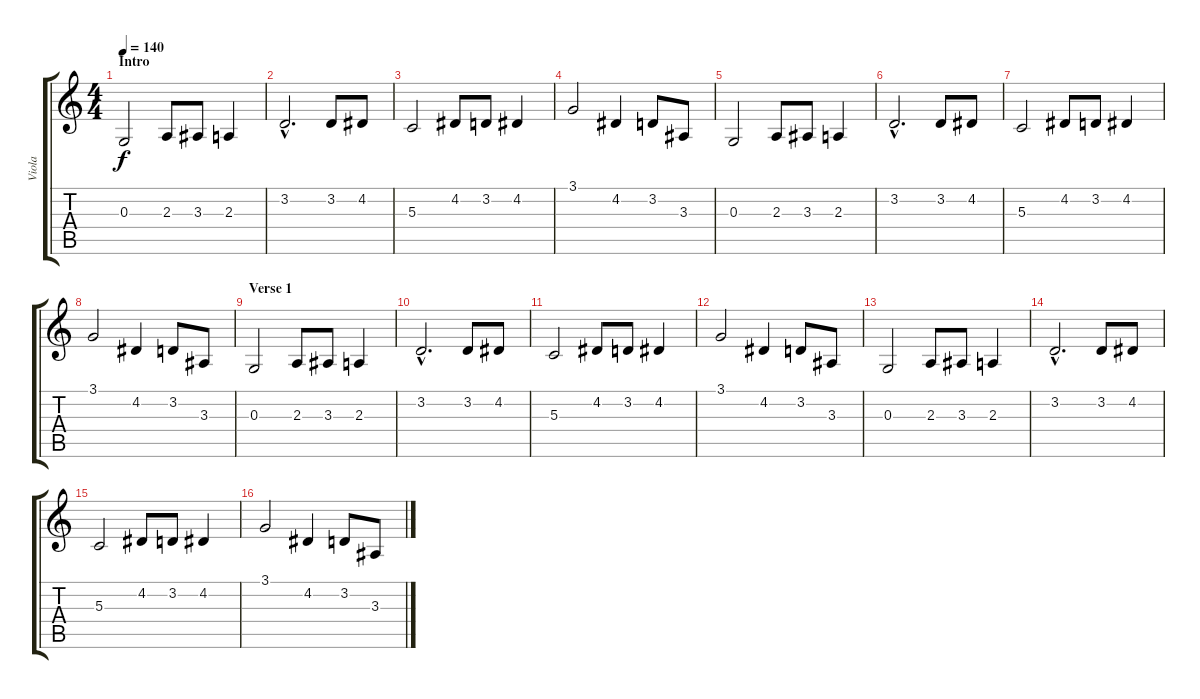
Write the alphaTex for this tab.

\track ("Viola" "Viola") {instrument viola}
\staff {score tabs}
\tuning (E4 B3 G3 D3 A2 E2) {hide}
\ts (4 4)
\section ("" "Intro")
\tempo 140
\clef g2
\ks c
0.3.2{dy f instrument viola} 2.3.8 3.3.8 2.3.4 |
3.2{hac}.2{d} 3.2.8 4.2.8 |
5.3.2 4.2.8 3.2.8 4.2.4 |
3.1.2 4.2.4 3.2.8 3.3.8 |
0.3.2 2.3.8 3.3.8 2.3.4 |
3.2{hac}.2{d} 3.2.8 4.2.8 |
5.3.2 4.2.8 3.2.8 4.2.4 |
3.1.2 4.2.4 3.2.8 3.3.8 |
\section ("" "Verse 1")
0.3.2 2.3.8 3.3.8 2.3.4 |
3.2{hac}.2{d} 3.2.8 4.2.8 |
5.3.2 4.2.8 3.2.8 4.2.4 |
3.1.2 4.2.4 3.2.8 3.3.8 |
0.3.2 2.3.8 3.3.8 2.3.4 |
3.2{hac}.2{d} 3.2.8 4.2.8 |
5.3.2 4.2.8 3.2.8 4.2.4 |
3.1.2 4.2.4 3.2.8 3.3.8
